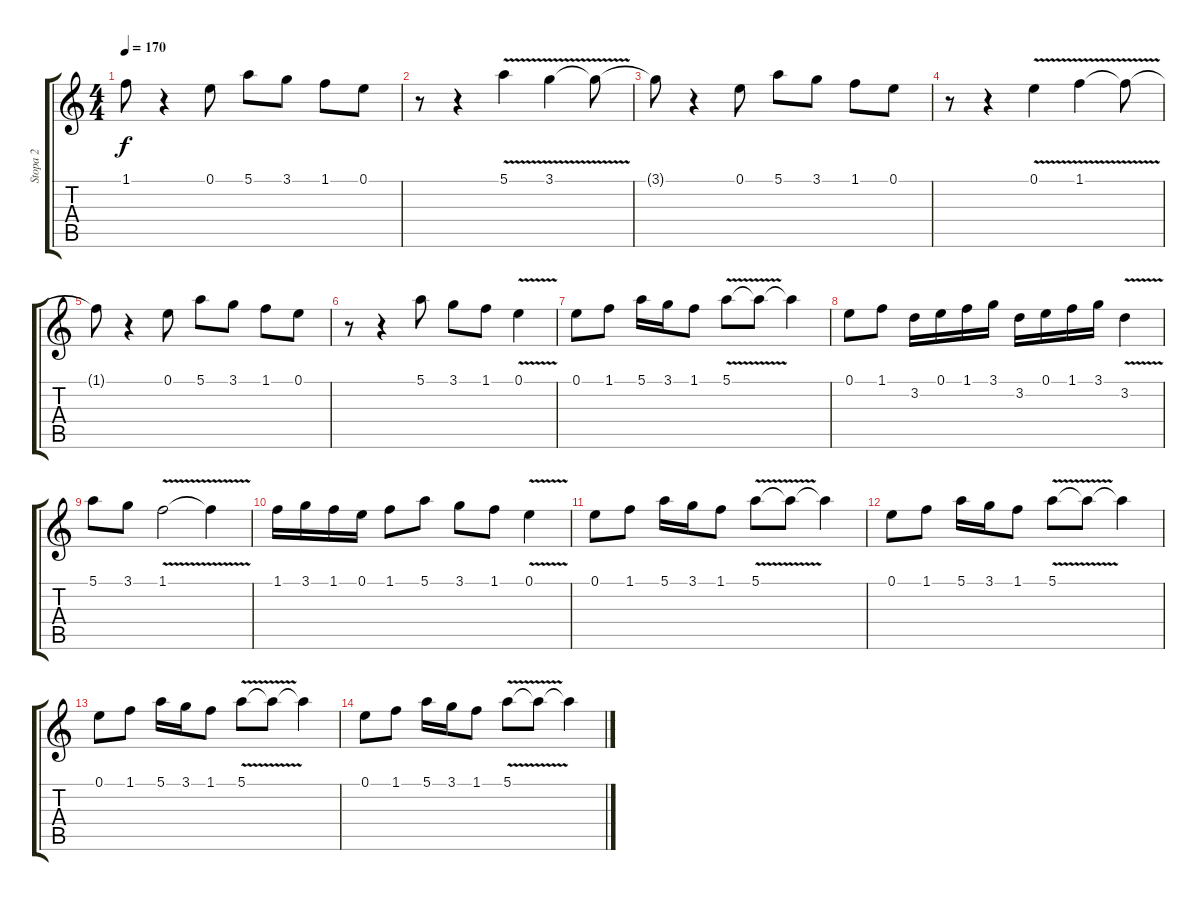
\track ("Stopa 2" "Stopa 2") {instrument distortionguitar}
\staff {score tabs}
\tuning (E4 B3 G3 D3 A2 D2) {hide}
\ts (4 4)
\tempo 170
\clef g2
\ks c
1.1{t}.8{dy f} r.4 0.1.8 5.1.8 3.1.8 1.1.8 0.1.8 |
r.8 r.4 5.1{v}.4 3.1{v}.4 3.1{t}.8 |
3.1{t}.8 r.4 0.1.8 5.1.8 3.1.8 1.1.8 0.1.8 |
r.8 r.4 0.1{v}.4 1.1{v}.4 1.1{t}.8 |
1.1{t}.8 r.4 0.1.8 5.1.8 3.1.8 1.1.8 0.1.8 |
r.8 r.4 5.1.8 3.1.8 1.1.8 0.1{v}.4 |
0.1.8 1.1.8 5.1.16 3.1.16 1.1.8 5.1{v}.8 5.1{t}.8 5.1{t}.4 |
0.1.8 1.1.8 3.2.16 0.1.16 1.1.16 3.1.16 3.2.16 0.1.16 1.1.16 3.1.16 3.2{v}.4 |
5.1.8 3.1.8 1.1{v}.2 1.1{t}.4 |
1.1.16 3.1.16 1.1.16 0.1.16 1.1.8 5.1.8 3.1.8 1.1.8 0.1{v}.4 |
0.1.8 1.1.8 5.1.16 3.1.16 1.1.8 5.1{v}.8 5.1{t}.8 5.1{t}.4 |
0.1.8 1.1.8 5.1.16 3.1.16 1.1.8 5.1{v}.8 5.1{t}.8 5.1{t}.4 |
0.1.8 1.1.8 5.1.16 3.1.16 1.1.8 5.1{v}.8 5.1{t}.8 5.1{t}.4 |
0.1.8 1.1.8 5.1.16 3.1.16 1.1.8 5.1{v}.8 5.1{t}.8 5.1{t}.4
